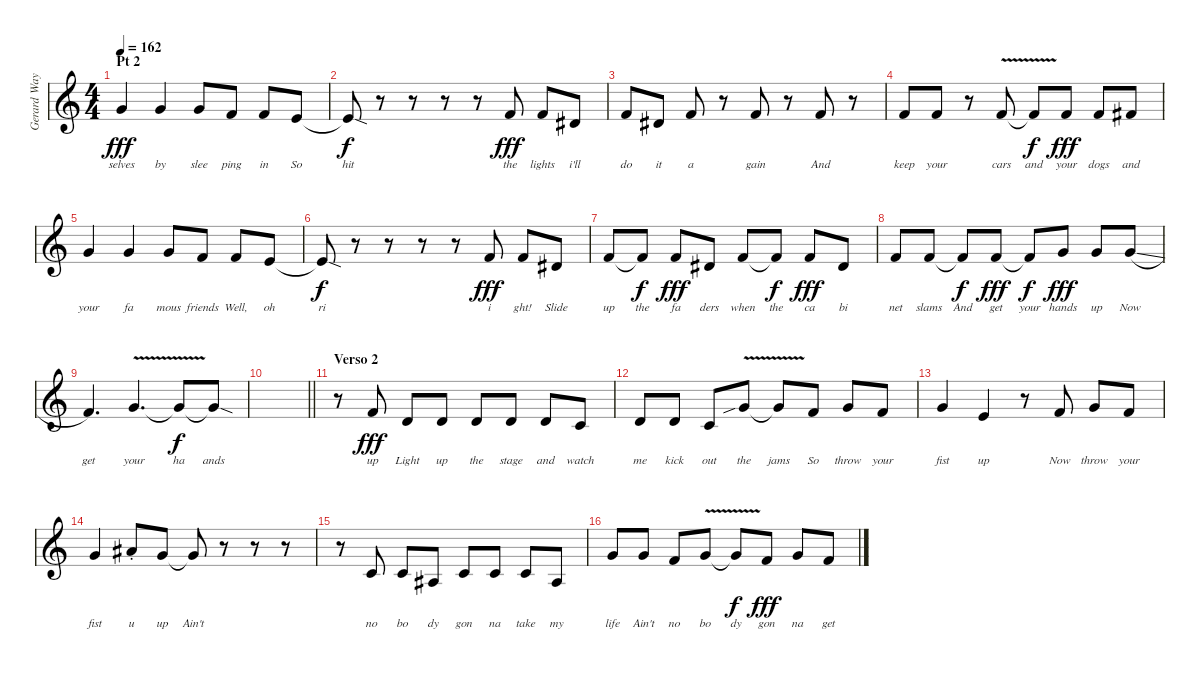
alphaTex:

\track ("Gerard Way [Vocals]" "Gerard Way") {instrument clarinet}
\staff {score}
\tuning (E4 B3 G3 D3 A2 E2) {hide}
\ts (4 4)
\section ("" "Pt 2")
\tempo 162
\clef g2
\ks c
3.1.4{lyrics (0 "selves") lyrics (1 "") lyrics (2 "") lyrics (3 "") lyrics (4 "") dy fff} 3.1.4{lyrics (0 "by") lyrics (1 "") lyrics (2 "") lyrics (3 "") lyrics (4 "")} 3.1.8{lyrics (0 "slee") lyrics (1 "") lyrics (2 "") lyrics (3 "") lyrics (4 "")} 1.1.8{lyrics (0 "ping") lyrics (1 "") lyrics (2 "") lyrics (3 "") lyrics (4 "")} 1.1.8{lyrics (0 "in") lyrics (1 "") lyrics (2 "") lyrics (3 "") lyrics (4 "")} 0.1.8{lyrics (0 "So") lyrics (1 "") lyrics (2 "") lyrics (3 "") lyrics (4 "")} |
0.1{sod t}.8{lyrics (0 "hit") lyrics (1 "") lyrics (2 "") lyrics (3 "") lyrics (4 "") dy f} r.8 r.8 r.8 r.8 1.1.8{lyrics (0 "the") lyrics (1 "") lyrics (2 "") lyrics (3 "") lyrics (4 "") dy fff} 1.1.8{lyrics (0 "lights") lyrics (1 "") lyrics (2 "") lyrics (3 "") lyrics (4 "")} 4.2.8{lyrics (0 "i'll") lyrics (1 "") lyrics (2 "") lyrics (3 "") lyrics (4 "")} |
6.2.8{lyrics (0 "do") lyrics (1 "") lyrics (2 "") lyrics (3 "") lyrics (4 "")} 4.2.8{lyrics (0 "it") lyrics (1 "") lyrics (2 "") lyrics (3 "") lyrics (4 "")} 6.2.8{lyrics (0 "a") lyrics (1 "") lyrics (2 "") lyrics (3 "") lyrics (4 "")} r.8 6.2.8{lyrics (0 "gain") lyrics (1 "") lyrics (2 "") lyrics (3 "") lyrics (4 "")} r.8 6.2.8{lyrics (0 "And") lyrics (1 "") lyrics (2 "") lyrics (3 "") lyrics (4 "")} r.8 |
6.2.8{lyrics (0 "keep") lyrics (1 "") lyrics (2 "") lyrics (3 "") lyrics (4 "")} 6.2.8{lyrics (0 "your") lyrics (1 "") lyrics (2 "") lyrics (3 "") lyrics (4 "")} r.8 6.2{v}.8{lyrics (0 "cars") lyrics (1 "") lyrics (2 "") lyrics (3 "") lyrics (4 "")} 6.2{t}.8{lyrics (0 "and") lyrics (1 "") lyrics (2 "") lyrics (3 "") lyrics (4 "") dy f} 1.1.8{lyrics (0 "your") lyrics (1 "") lyrics (2 "") lyrics (3 "") lyrics (4 "") dy fff} 1.1.8{lyrics (0 "dogs") lyrics (1 "") lyrics (2 "") lyrics (3 "") lyrics (4 "")} 2.1.8{lyrics (0 "and") lyrics (1 "") lyrics (2 "") lyrics (3 "") lyrics (4 "")} |
3.1.4{lyrics (0 "your") lyrics (1 "") lyrics (2 "") lyrics (3 "") lyrics (4 "")} 3.1.4{lyrics (0 "fa") lyrics (1 "") lyrics (2 "") lyrics (3 "") lyrics (4 "")} 3.1.8{lyrics (0 "mous") lyrics (1 "") lyrics (2 "") lyrics (3 "") lyrics (4 "")} 1.1.8{lyrics (0 "friends") lyrics (1 "") lyrics (2 "") lyrics (3 "") lyrics (4 "")} 1.1.8{lyrics (0 "Well,") lyrics (1 "") lyrics (2 "") lyrics (3 "") lyrics (4 "")} 0.1.8{lyrics (0 "oh") lyrics (1 "") lyrics (2 "") lyrics (3 "") lyrics (4 "")} |
0.1{sod t}.8{lyrics (0 "ri") lyrics (1 "") lyrics (2 "") lyrics (3 "") lyrics (4 "") dy f} r.8 r.8 r.8 r.8 1.1.8{lyrics (0 "i") lyrics (1 "") lyrics (2 "") lyrics (3 "") lyrics (4 "") dy fff} 1.1.8{lyrics (0 "ght!") lyrics (1 "") lyrics (2 "") lyrics (3 "") lyrics (4 "")} 4.2.8{lyrics (0 "Slide") lyrics (1 "") lyrics (2 "") lyrics (3 "") lyrics (4 "")} |
6.2.8{lyrics (0 "up") lyrics (1 "") lyrics (2 "") lyrics (3 "") lyrics (4 "")} 6.2{t}.8{lyrics (0 "the") lyrics (1 "") lyrics (2 "") lyrics (3 "") lyrics (4 "") dy f} 6.2.8{lyrics (0 "fa") lyrics (1 "") lyrics (2 "") lyrics (3 "") lyrics (4 "") dy fff} 4.2.8{lyrics (0 "ders") lyrics (1 "") lyrics (2 "") lyrics (3 "") lyrics (4 "")} 6.2.8{lyrics (0 "when") lyrics (1 "") lyrics (2 "") lyrics (3 "") lyrics (4 "")} 6.2{t}.8{lyrics (0 "the") lyrics (1 "") lyrics (2 "") lyrics (3 "") lyrics (4 "") dy f} 6.2.8{lyrics (0 "ca") lyrics (1 "") lyrics (2 "") lyrics (3 "") lyrics (4 "") dy fff} 4.2.8{lyrics (0 "bi") lyrics (1 "") lyrics (2 "") lyrics (3 "") lyrics (4 "")} |
6.2.8{lyrics (0 "net") lyrics (1 "") lyrics (2 "") lyrics (3 "") lyrics (4 "")} 6.2.8{lyrics (0 "slams") lyrics (1 "") lyrics (2 "") lyrics (3 "") lyrics (4 "")} 6.2{t}.8{lyrics (0 "And") lyrics (1 "") lyrics (2 "") lyrics (3 "") lyrics (4 "") dy f} 6.2.8{lyrics (0 "get") lyrics (1 "") lyrics (2 "") lyrics (3 "") lyrics (4 "") dy fff} 6.2{t}.8{lyrics (0 "your") lyrics (1 "") lyrics (2 "") lyrics (3 "") lyrics (4 "") dy f} 3.1.8{lyrics (0 "hands") lyrics (1 "") lyrics (2 "") lyrics (3 "") lyrics (4 "") dy fff} 3.1.8{lyrics (0 "up") lyrics (1 "") lyrics (2 "") lyrics (3 "") lyrics (4 "")} 3.1{sl}.8{lyrics (0 "Now") lyrics (1 "") lyrics (2 "") lyrics (3 "") lyrics (4 "")} |
1.1.4{d lyrics (0 "get") lyrics (1 "") lyrics (2 "") lyrics (3 "") lyrics (4 "")} 3.1{v}.4{d lyrics (0 "your") lyrics (1 "") lyrics (2 "") lyrics (3 "") lyrics (4 "")} 3.1{t}.8{lyrics (0 "ha") lyrics (1 "") lyrics (2 "") lyrics (3 "") lyrics (4 "") dy f} 3.1{sod t}.8{lyrics (0 "ands") lyrics (1 "") lyrics (2 "") lyrics (3 "") lyrics (4 "")} |
\barLineRight lightlight
|
\section ("" "Verso 2")
r.8 1.1.8{lyrics (0 "up") lyrics (1 "") lyrics (2 "") lyrics (3 "") lyrics (4 "") dy fff} 3.2.8{lyrics (0 "Light") lyrics (1 "") lyrics (2 "") lyrics (3 "") lyrics (4 "")} 3.2.8{lyrics (0 "up") lyrics (1 "") lyrics (2 "") lyrics (3 "") lyrics (4 "")} 3.2.8{lyrics (0 "the") lyrics (1 "") lyrics (2 "") lyrics (3 "") lyrics (4 "")} 3.2.8{lyrics (0 "stage") lyrics (1 "") lyrics (2 "") lyrics (3 "") lyrics (4 "")} 3.2.8{lyrics (0 "and") lyrics (1 "") lyrics (2 "") lyrics (3 "") lyrics (4 "")} 1.2.8{lyrics (0 "watch") lyrics (1 "") lyrics (2 "") lyrics (3 "") lyrics (4 "")} |
3.2.8{lyrics (0 "me") lyrics (1 "") lyrics (2 "") lyrics (3 "") lyrics (4 "")} 3.2.8{lyrics (0 "kick") lyrics (1 "") lyrics (2 "") lyrics (3 "") lyrics (4 "")} 1.2.8{lyrics (0 "out") lyrics (1 "") lyrics (2 "") lyrics (3 "") lyrics (4 "")} 3.1{v sib}.8{lyrics (0 "the") lyrics (1 "") lyrics (2 "") lyrics (3 "") lyrics (4 "")} 3.1{t}.8{lyrics (0 "jams") lyrics (1 "") lyrics (2 "") lyrics (3 "") lyrics (4 "")} 1.1.8{lyrics (0 "So") lyrics (1 "") lyrics (2 "") lyrics (3 "") lyrics (4 "")} 3.1.8{lyrics (0 "throw") lyrics (1 "") lyrics (2 "") lyrics (3 "") lyrics (4 "")} 1.1.8{lyrics (0 "your") lyrics (1 "") lyrics (2 "") lyrics (3 "") lyrics (4 "")} |
3.1.4{lyrics (0 "fist") lyrics (1 "") lyrics (2 "") lyrics (3 "") lyrics (4 "")} 0.1.4{lyrics (0 "up") lyrics (1 "") lyrics (2 "") lyrics (3 "") lyrics (4 "")} r.8 1.1.8{lyrics (0 "Now") lyrics (1 "") lyrics (2 "") lyrics (3 "") lyrics (4 "")} 3.1.8{lyrics (0 "throw") lyrics (1 "") lyrics (2 "") lyrics (3 "") lyrics (4 "")} 1.1.8{lyrics (0 "your") lyrics (1 "") lyrics (2 "") lyrics (3 "") lyrics (4 "")} |
3.1.4{lyrics (0 "fist") lyrics (1 "") lyrics (2 "") lyrics (3 "") lyrics (4 "")} 6.1{st}.8{lyrics (0 "u") lyrics (1 "") lyrics (2 "") lyrics (3 "") lyrics (4 "")} 3.1.8{lyrics (0 "up") lyrics (1 "") lyrics (2 "") lyrics (3 "") lyrics (4 "")} 3.1{t}.8{lyrics (0 "Ain't") lyrics (1 "") lyrics (2 "") lyrics (3 "") lyrics (4 "")} r.8 r.8 r.8 |
r.8 1.2.8{lyrics (0 "no") lyrics (1 "") lyrics (2 "") lyrics (3 "") lyrics (4 "")} 1.2.8{lyrics (0 "bo") lyrics (1 "") lyrics (2 "") lyrics (3 "") lyrics (4 "")} 3.3.8{lyrics (0 "dy") lyrics (1 "") lyrics (2 "") lyrics (3 "") lyrics (4 "")} 1.2.8{lyrics (0 "gon") lyrics (1 "") lyrics (2 "") lyrics (3 "") lyrics (4 "")} 1.2.8{lyrics (0 "na") lyrics (1 "") lyrics (2 "") lyrics (3 "") lyrics (4 "")} 1.2.8{lyrics (0 "take") lyrics (1 "") lyrics (2 "") lyrics (3 "") lyrics (4 "")} 3.3.8{lyrics (0 "my") lyrics (1 "") lyrics (2 "") lyrics (3 "") lyrics (4 "")} |
3.1.8{lyrics (0 "life") lyrics (1 "") lyrics (2 "") lyrics (3 "") lyrics (4 "")} 3.1.8{lyrics (0 "Ain't") lyrics (1 "") lyrics (2 "") lyrics (3 "") lyrics (4 "")} 1.1.8{lyrics (0 "no") lyrics (1 "") lyrics (2 "") lyrics (3 "") lyrics (4 "")} 3.1{v}.8{lyrics (0 "bo") lyrics (1 "") lyrics (2 "") lyrics (3 "") lyrics (4 "")} 3.1{t}.8{lyrics (0 "dy") lyrics (1 "") lyrics (2 "") lyrics (3 "") lyrics (4 "") dy f} 1.1.8{lyrics (0 "gon") lyrics (1 "") lyrics (2 "") lyrics (3 "") lyrics (4 "") dy fff} 3.1.8{lyrics (0 "na") lyrics (1 "") lyrics (2 "") lyrics (3 "") lyrics (4 "")} 1.1.8{lyrics (0 "get") lyrics (1 "") lyrics (2 "") lyrics (3 "") lyrics (4 "")}
